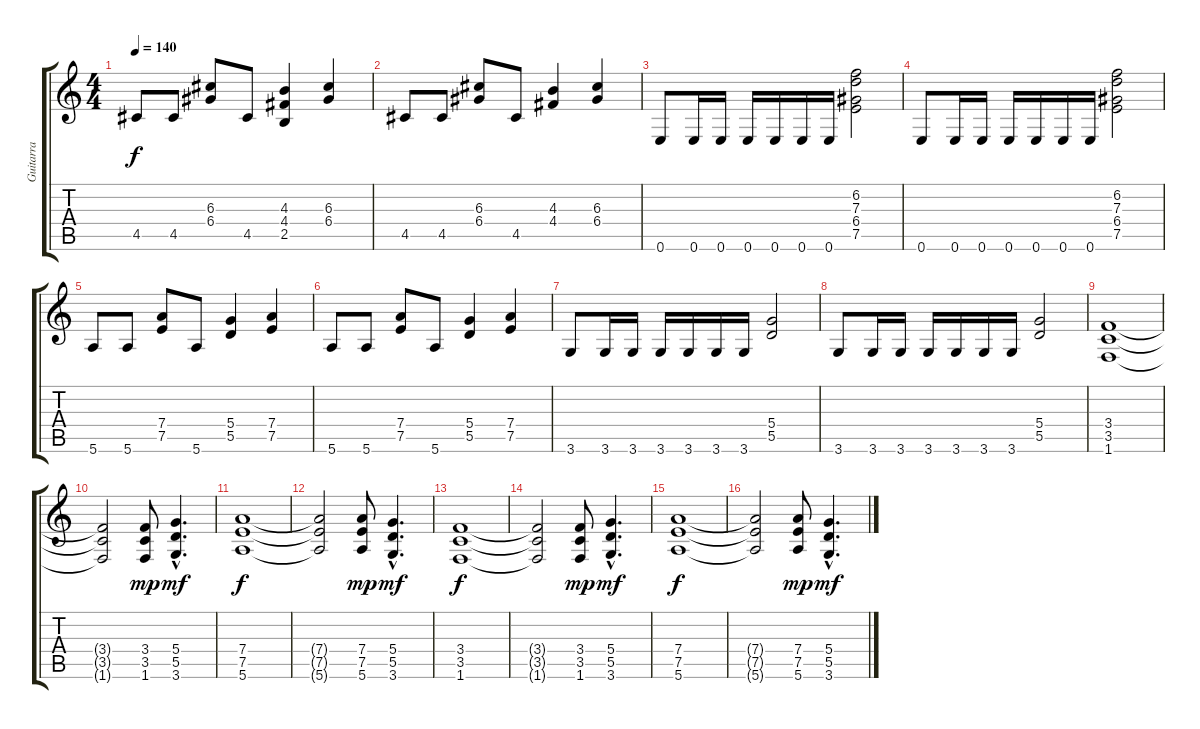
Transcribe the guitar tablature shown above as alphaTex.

\track ("Guitarra" "Guitarra") {instrument electricguitarclean}
\staff {score tabs}
\tuning (E4 B3 G3 D3 A2 E2) {hide}
\ts (4 4)
\tempo 140
\clef g2
\ks c
4.5.8{dy f volume 11} 4.5.8 (6.3 6.4).8 4.5.8 (4.3 4.4 2.5).4 (6.3 6.4).4 |
4.5.8 4.5.8 (6.3 6.4).8 4.5.8 (4.3 4.4).4 (6.3 6.4).4 |
0.6.8 0.6.16 0.6.16 0.6.16 0.6.16 0.6.16 0.6.16 (6.2 7.3 6.4 7.5).2{volume 4} |
0.6.8{volume 11 instrument overdrivenguitar} 0.6.16 0.6.16 0.6.16 0.6.16 0.6.16 0.6.16 (6.2 7.3 6.4 7.5).2{volume 4} |
5.6.8{volume 11} 5.6.8 (7.4 7.5).8 5.6.8 (5.4 5.5).4 (7.4 7.5).4 |
5.6.8 5.6.8 (7.4 7.5).8 5.6.8 (5.4 5.5).4 (7.4 7.5).4 |
3.6.8 3.6.16 3.6.16 3.6.16 3.6.16 3.6.16 3.6.16 (5.4 5.5).2 |
3.6.8 3.6.16 3.6.16 3.6.16 3.6.16 3.6.16 3.6.16 (5.4 5.5).2 |
(3.4 3.5 1.6).1 |
(3.4{t} 3.5{t} 1.6{t}).2 (3.4 3.5 1.6).8{dy mp} (5.4{hac} 5.5{hac} 3.6{hac}).4{d dy mf} |
(7.4 7.5 5.6).1{dy f} |
(7.4{t} 7.5{t} 5.6{t}).2 (7.4 7.5 5.6).8{dy mp} (5.4{hac} 5.5{hac} 3.6{hac}).4{d dy mf} |
(3.4 3.5 1.6).1{dy f} |
(3.4{t} 3.5{t} 1.6{t}).2 (3.4 3.5 1.6).8{dy mp} (5.4{hac} 5.5{hac} 3.6{hac}).4{d dy mf} |
(7.4 7.5 5.6).1{dy f} |
(7.4{t} 7.5{t} 5.6{t}).2 (7.4 7.5 5.6).8{dy mp} (5.4{hac} 5.5{hac} 3.6{hac}).4{d dy mf}
